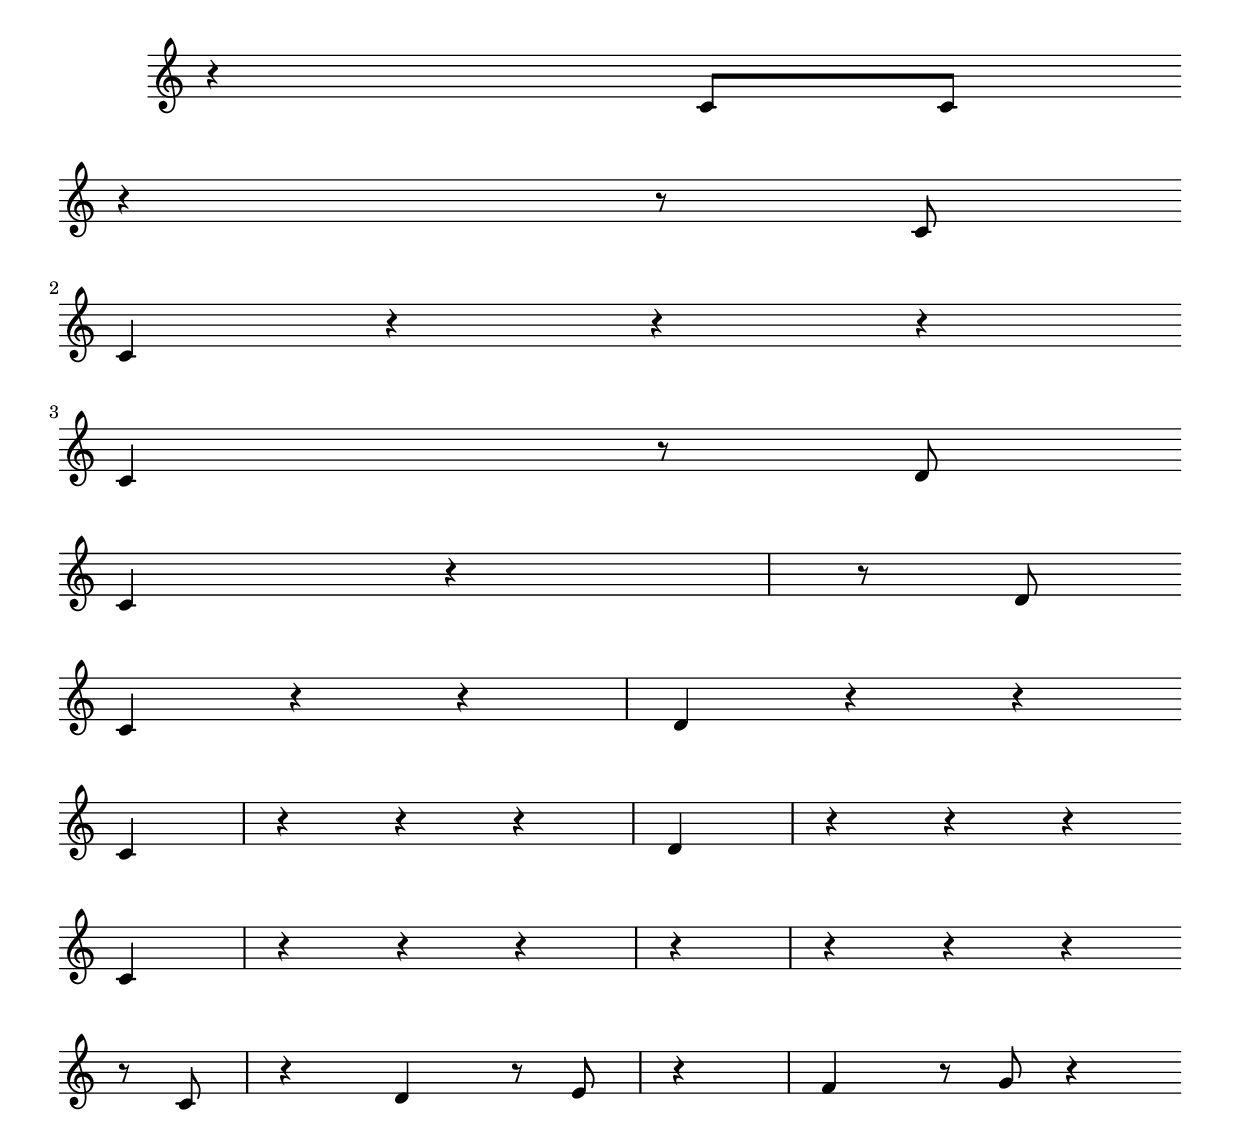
#(ly:set-option 'midi-extension "mid")
\version "2.12.3"
\include "english.ly"
\header{ 
}
%{
-- SS |

-- -S |

S - - - | 

S -R |

S -- -R |

S - - R - - |

S - - - | R - - - |

S - - - | - - - - |

-S -- R- -G | -- m- -P -- |

%}
melody = {
\once \override Staff.TimeSignature #'stencil = ##f
\clef treble
\key c 
\major
  r4 c'8[ c'8] \bar "|" \bar "" \break 
  r4 r8 c'8 \bar "|" \bar "" \break 
  c'4 r4 r4 r4 \bar "|" \bar "" \break 
  c'4 r8 d'8 \bar "|" \bar "" \break 
  c'4 r4 r8 d'8 \bar "|" \bar "" \break 
  c'4 r4 r4 d'4 r4 r4 \bar "|" \bar "" \break 
  c'4 r4 r4 r4 \bar "|"  d'4 r4 r4 r4 \bar "|" \bar "" \break 
  c'4 r4 r4 r4 \bar "|"  r4 r4 r4 r4 \bar "|" \bar "" \break 
  r8 c'8 r4 d'4 r8 e'8 \bar "|"  r4 f'4 r8 g'8 r4 \bar "|" \bar "" \break 
 }
text = \lyricmode {
                  
}
\score{

<<
\new Voice = "one" {
\melody
}
\new Lyrics \lyricsto "one" \text
>>
\layout {
\context {
\Score
}
}
\midi {
\context {
\Score
tempoWholesPerMinute = #(ly:make-moment 200 4)
}
}
}